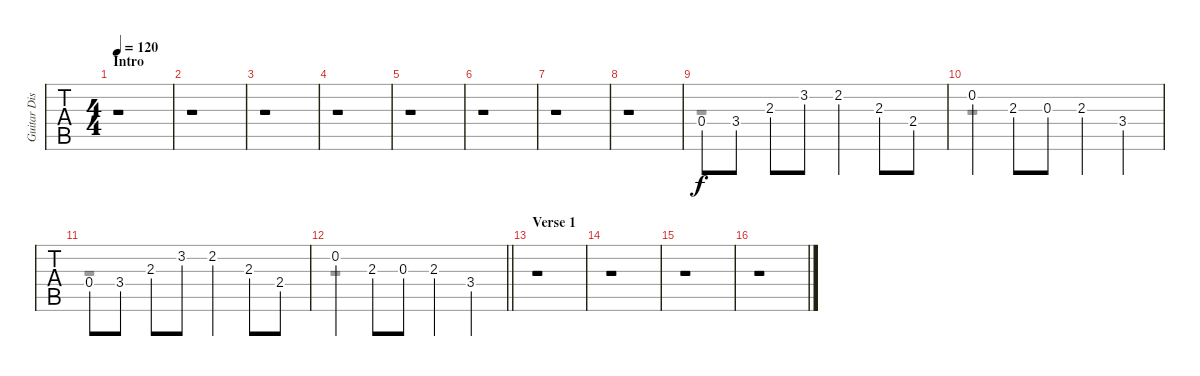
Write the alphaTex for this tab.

\track ("Guitar Disto" "Guitar Dis") {instrument distortionguitar}
\staff {tabs}
\tuning (E4 B3 G3 D3 A2 E2) {hide}
\voice
\ts (4 4)
\section ("" "Intro")
\tempo 120
\clef g2
\ks c
r.1{dy f instrument distortionguitar} |
r.1 |
r.1 |
r.1 |
r.1 |
r.1 |
r.1 |
r.1 |
0.4.8 3.4.8 2.3.8 3.2.8 2.2.4 2.3.8 2.4.8 |
0.2.4 2.3.8 0.3.8 2.3.4 3.4.4 |
0.4.8 3.4.8 2.3.8 3.2.8 2.2.4 2.3.8 2.4.8 |
\barLineRight lightlight
0.2.4 2.3.8 0.3.8 2.3.4 3.4.4 |
\section ("" "Verse 1")
r.1 |
r.1 |
r.1 |
r.1
\voice
\clef g2
\ottava regular
\simile none
\ks c
r.1{dy f} |
r.1 |
r.1 |
r.1 |
r.1 |
r.1 |
r.1 |
r.1 |
r.1 |
r.1 |
r.1 |
\barLineRight lightlight
r.1 |
r.1 |
r.1 |
r.1 |
r.1
